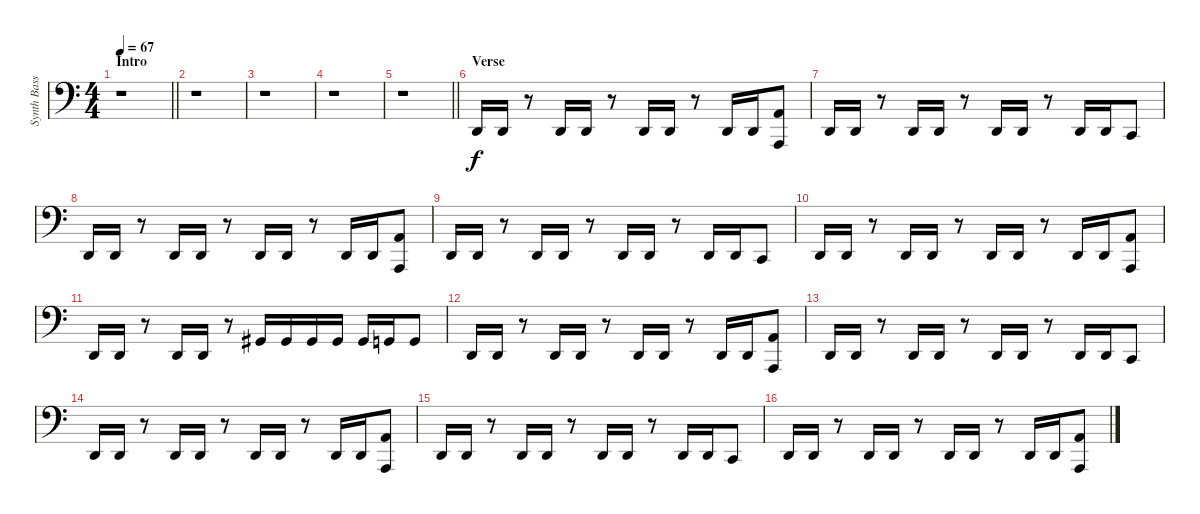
\track ("Synth Bass" "Synth Bass") {instrument lead1square}
\staff {score}
\tuning (C3 G2 D2 A1 E1 B0) {hide}
\ts (4 4)
\section ("" "Intro")
\tempo 67
\clef f4
\barLineRight lightlight
\ks c
r.1{dy f instrument lead1square} |
r.1 |
r.1 |
r.1 |
\barLineRight lightlight
r.1 |
\section ("" "Verse")
0.3.16 0.3.16 r.8 0.3.16 0.3.16 r.8 0.3.16 0.3.16 r.8 0.3.16 0.3.16 (2.2 0.4).8 |
0.3.16 0.3.16 r.8 0.3.16 0.3.16 r.8 0.3.16 0.3.16 r.8 0.3.16 0.3.16 3.4.8 |
0.3.16 0.3.16 r.8 0.3.16 0.3.16 r.8 0.3.16 0.3.16 r.8 0.3.16 0.3.16 (2.2 0.4).8 |
0.3.16 0.3.16 r.8 0.3.16 0.3.16 r.8 0.3.16 0.3.16 r.8 0.3.16 0.3.16 3.4.8 |
0.3.16 0.3.16 r.8 0.3.16 0.3.16 r.8 0.3.16 0.3.16 r.8 0.3.16 0.3.16 (2.2 0.4).8 |
0.3.16 0.3.16 r.8 0.3.16 0.3.16 r.8 1.2.16 1.2.16 1.2.16 1.2.16 1.2{ss}.16 0.2.16 0.2.8 |
0.3.16 0.3.16 r.8 0.3.16 0.3.16 r.8 0.3.16 0.3.16 r.8 0.3.16 0.3.16 (2.2 0.4).8 |
0.3.16 0.3.16 r.8 0.3.16 0.3.16 r.8 0.3.16 0.3.16 r.8 0.3.16 0.3.16 3.4.8 |
0.3.16 0.3.16 r.8 0.3.16 0.3.16 r.8 0.3.16 0.3.16 r.8 0.3.16 0.3.16 (2.2 0.4).8 |
0.3.16 0.3.16 r.8 0.3.16 0.3.16 r.8 0.3.16 0.3.16 r.8 0.3.16 0.3.16 3.4.8 |
0.3.16 0.3.16 r.8 0.3.16 0.3.16 r.8 0.3.16 0.3.16 r.8 0.3.16 0.3.16 (2.2 0.4).8
